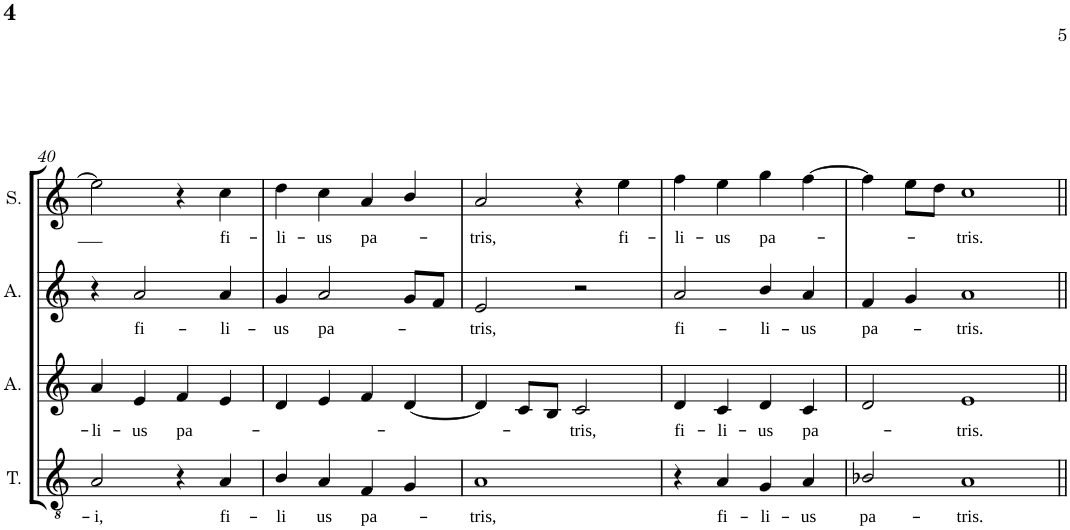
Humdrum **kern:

**kern	**text	**kern	**text	**kern	**text	**kern	**text
*part4	*part4	*part3	*part3	*part2	*part2	*part1	*part1
*staff4	*staff4	*staff3	*staff3	*staff2	*staff2	*staff1	*staff1
*I"Tenor	*	*I"Alto	*	*I"Alto	*	*I"Soprano	*
*I'T.	*	*I'A.	*	*I'A.	*	*I'S.	*
!!LO:PB:g=z
*clefGv2	*	*clefG2	*	*clefG2	*	*clefG2	*
*Trd7c12	*	*	*	*	*	*	*
*k[]	*	*k[]	*	*k[]	*	*k[]	*
*M4/4	*	*M4/4	*	*M4/4	*	*M4/4	*
*met(c)	*	*met(c)	*	*met(c)	*	*met(c)	*
=40	=40	=40	=40	=40	=40	=40	=40
!	!LO:LY:b	!	!LO:LY:b	!	!	!	!
2A/	-i,	4a/	-li-	4r	.	2ee\]	.
!	!	!	!LO:LY:b	!	!LO:LY:b	!	!
.	.	4e/	-us	2a/	fi-	.	.
!	!	!	!LO:LY:b	!	!	!	!
4r	.	4f/	pa-	.	.	4r	.
!	!LO:LY:b	!	!	!	!LO:LY:b	!	!LO:LY:b
4A/	fi-	4e/	.	4a/	-li-	4cc\	fi-
=41	=41	=41	=41	=41	=41	=41	=41
!	!LO:LY:b	!	!	!	!LO:LY:b	!	!LO:LY:b
4B/	-li	4d/	.	4g/	-us	4dd\	-li-
!	!LO:LY:b	!	!	!	!LO:LY:b	!	!LO:LY:b
4A/	us	4e/	.	2a/	pa-	4cc\	-us
!	!LO:LY:b	!	!	!	!	!	!LO:LY:b
4F/	pa-	4f/	.	.	.	4a/	pa-
4G/	.	[4d/	.	8g/L	.	4b/	.
.	.	.	.	8f/J	.	.	.
=42	=42	=42	=42	=42	=42	=42	=42
!	!LO:LY:b	!	!	!	!LO:LY:b	!	!LO:LY:b
1A	-tris,	4d/]	.	2e/	-tris,	2a/	-tris,
.	.	8c/L	.	.	.	.	.
.	.	8B/J	.	.	.	.	.
!	!	!	!LO:LY:b	!	!	!	!
.	.	2c/	-tris,	2r	.	4r	.
!	!	!	!	!	!	!	!LO:LY:b
.	.	.	.	.	.	4ee\	fi-
=43	=43	=43	=43	=43	=43	=43	=43
!	!	!	!LO:LY:b	!	!LO:LY:b	!	!LO:LY:b
4r	.	4d/	fi-	2a/	fi-	4ff\	-li-
!	!LO:LY:b	!	!LO:LY:b	!	!	!	!LO:LY:b
4A/	fi-	4c/	-li-	.	.	4ee\	-us
!	!LO:LY:b	!	!LO:LY:b	!	!LO:LY:b	!	!LO:LY:b
4G/	-li-	4d/	-us	4b/	-li-	4gg\	pa-
!	!LO:LY:b	!	!LO:LY:b	!	!LO:LY:b	!	!
4A/	-us	4c/	pa-	4a/	-us	[4ff\	.
=44	=44	=44	=44	=44	=44	=44	=44
!	!LO:LY:b	!	!	!	!LO:LY:b	!	!
2B-X/	pa-	2d/	.	4f/	pa-	4ff\]	.
.	.	.	.	4g/	.	8ee\L	.
.	.	.	.	.	.	8dd\J	.
!	!LO:LY:b	!	!LO:LY:b	!	!LO:LY:b	!	!LO:LY:b
[2A	-tris.	[2e	-tris.	[2a	-tris.	[2cc	-tris.
=45||	=45||	=45||	=45||	=45||	=45||	=45||	=45||
2A]	.	2e]	.	2a]	.	2cc]	.
=	=	=	=	=	=	=	=
*-	*-	*-	*-	*-	*-	*-	*-
